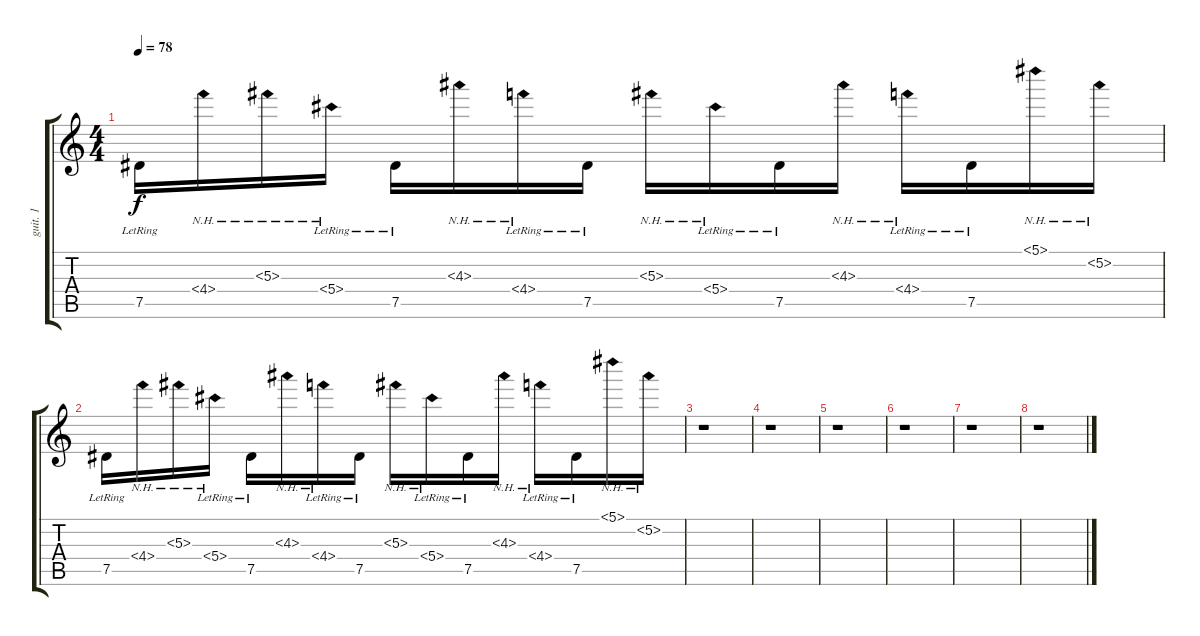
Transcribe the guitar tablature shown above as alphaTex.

\track ("guit. 1" "guit. 1") {instrument distortionguitar}
\staff {score tabs}
\tuning (Eb4 Bb3 Gb3 Db3 Ab2 Eb2) {hide}
\ts (4 4)
\tempo 78
\clef g2
\ks c
7.5{lr}.16{dy f} 4.4{nh}.16 5.3{nh}.16 5.4{nh lr}.16 7.5{lr}.16 4.3{nh}.16 4.4{nh lr}.16 7.5{lr}.16 5.3{nh}.16 5.4{nh lr}.16 7.5{lr}.16 4.3{nh}.16 4.4{nh lr}.16 7.5{lr}.16 5.1{nh}.16 5.2{nh}.16 |
7.5{lr}.16 4.4{nh}.16 5.3{nh}.16 5.4{nh lr}.16 7.5{lr}.16 4.3{nh}.16 4.4{nh lr}.16 7.5{lr}.16 5.3{nh}.16 5.4{nh lr}.16 7.5{lr}.16 4.3{nh}.16 4.4{nh lr}.16 7.5{lr}.16 5.1{nh}.16 5.2{nh}.16 |
r.1 |
r.1 |
r.1 |
r.1 |
r.1 |
r.1
